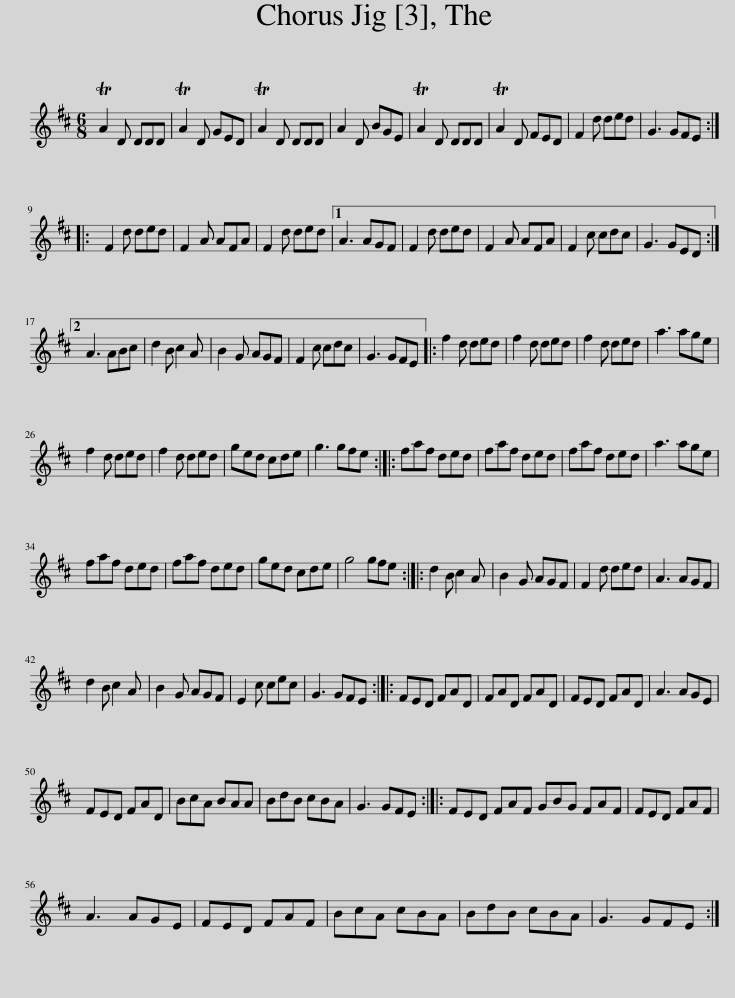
X:1
L:1/8
M:6/8
I:linebreak $
K:D
V:1 treble
V:1
 TA2 D DDD | TA2 D GED | TA2 D DDD | A2 D BGE | TA2 D DDD | %5
 TA2 D FED | F2 d ded | G3 GFE ::$ F2 d ded | F2 A AFA | %10
 F2 d ded |1 A3 AGF | F2 d ded | F2 A AFA | F2 c cdc | %15
 G3 GED :|2$ A3 ABc | d2 B c2 A | B2 G AGF | F2 c cdc | %20
 G3 GFE |: f2 d ded | f2 d ded | f2 d ded | a3 age |$ %25
 f2 d ded | f2 d ded | ged cde | g3 gfe :: faf ded | %30
 faf ded | faf ded | a3 age |$ faf ded | faf ded | %35
 ged cde | g4 gfe :: d2 B c2 A | B2 G AGF | F2 d ded | %40
 A3 AGF |$ d2 B c2 A | B2 G AGF | E2 c cec | G3 GFE :: %45
 FED FAD | FAD FAD | FED FAD | A3 AGE |$ FED FAD | %50
 BcA BAA | BdB cBA | G3 GFE :: FED FAF GBG FAF | FED FAF |$ %55
 A3 AGE | FED FAF | BcA cBA | BdB cBA | G3 GFE :| %60
